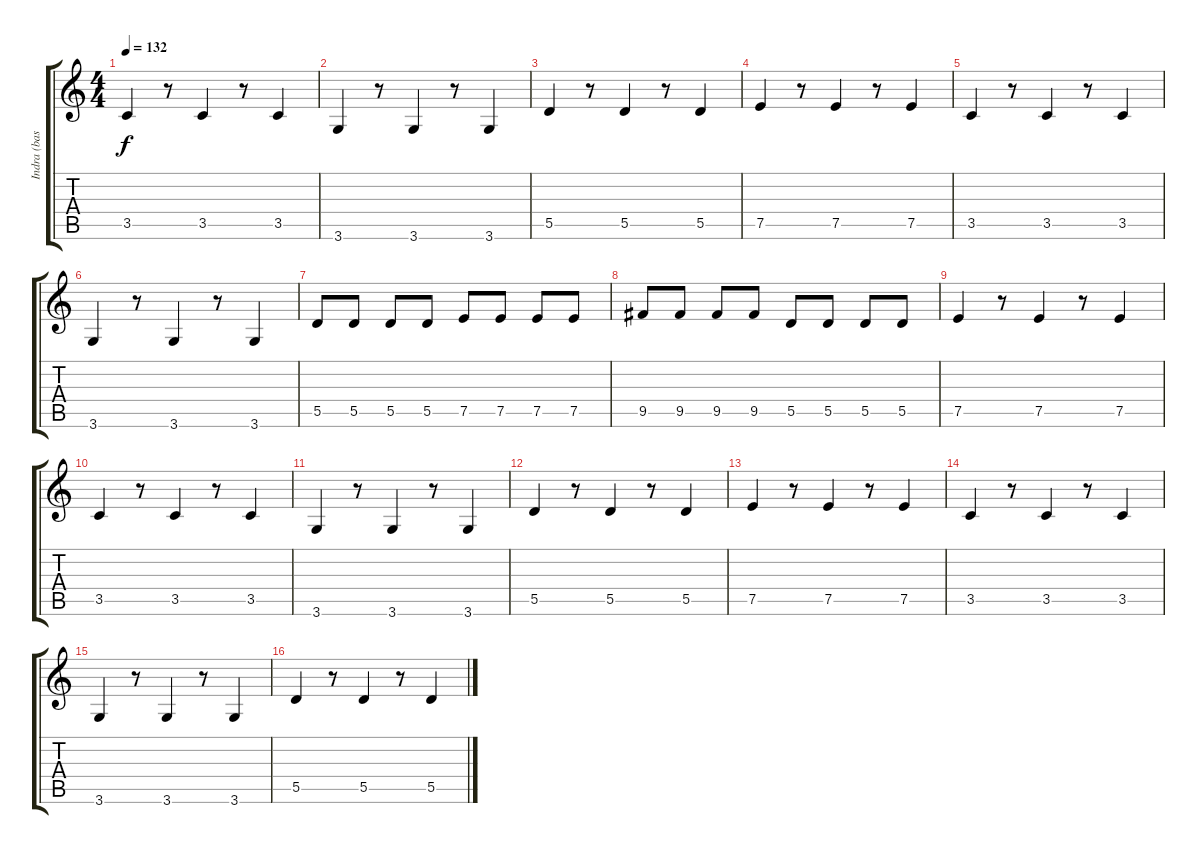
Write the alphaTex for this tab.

\track ("Indra (bass)" "Indra (bas") {instrument electricbasspick}
\staff {score tabs}
\tuning (E4 B3 G3 D3 A2 E2) {hide}
\ts (4 4)
\tempo 132
\clef g2
\ks c
3.5.4{dy f} r.8 3.5.4 r.8 3.5.4 |
3.6.4 r.8 3.6.4 r.8 3.6.4 |
5.5.4 r.8 5.5.4 r.8 5.5.4 |
7.5.4 r.8 7.5.4 r.8 7.5.4 |
3.5.4 r.8 3.5.4 r.8 3.5.4 |
3.6.4 r.8 3.6.4 r.8 3.6.4 |
5.5.8 5.5.8 5.5.8 5.5.8 7.5.8 7.5.8 7.5.8 7.5.8 |
9.5.8 9.5.8 9.5.8 9.5.8 5.5.8 5.5.8 5.5.8 5.5.8 |
7.5.4 r.8 7.5.4 r.8 7.5.4 |
3.5.4 r.8 3.5.4 r.8 3.5.4 |
3.6.4 r.8 3.6.4 r.8 3.6.4 |
5.5.4 r.8 5.5.4 r.8 5.5.4 |
7.5.4 r.8 7.5.4 r.8 7.5.4 |
3.5.4 r.8 3.5.4 r.8 3.5.4 |
3.6.4 r.8 3.6.4 r.8 3.6.4 |
5.5.4 r.8 5.5.4 r.8 5.5.4
